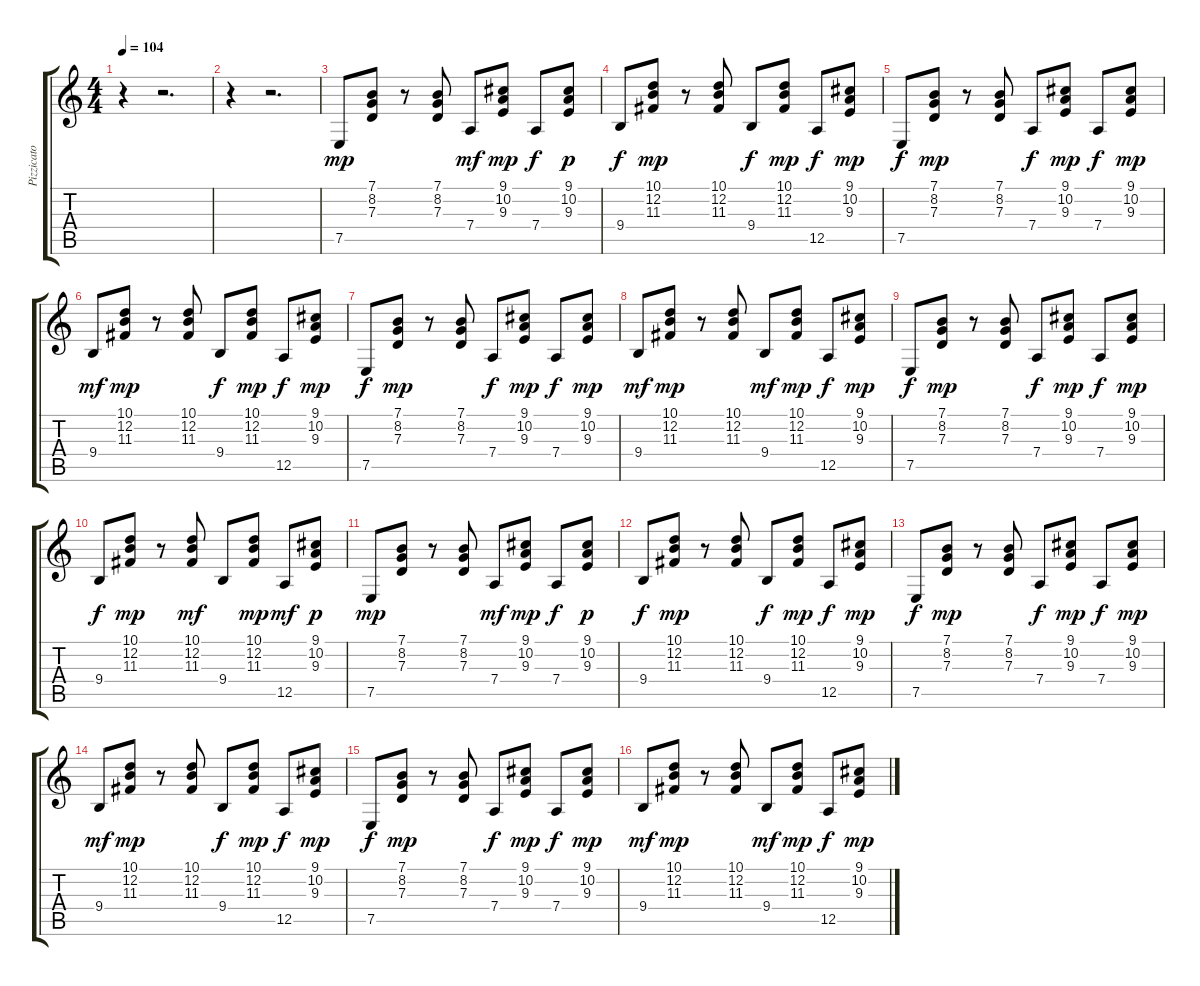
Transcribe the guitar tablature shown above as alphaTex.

\track ("Pizzicato Strings" "Pizzicato ") {instrument pizzicatostrings}
\staff {score tabs}
\tuning (E4 B3 G3 D3 A2 E2) {hide}
\ts (4 4)
\tempo 104
\clef g2
\ks c
r.4{dy mp instrument pizzicatostrings} r.2{d} |
r.4 r.2{d} |
7.5.8 (7.1 8.2 7.3).8 r.8 (7.1 8.2 7.3).8 7.4.8{dy mf} (9.1 10.2 9.3).8{dy mp} 7.4.8{dy f} (9.1 10.2 9.3).8{dy p} |
9.4.8{dy f} (10.1 12.2 11.3).8{dy mp} r.8 (10.1 12.2 11.3).8 9.4.8{dy f} (10.1 12.2 11.3).8{dy mp} 12.5.8{dy f} (9.1 10.2 9.3).8{dy mp} |
7.5.8{dy f} (7.1 8.2 7.3).8{dy mp} r.8 (7.1 8.2 7.3).8 7.4.8{dy f} (9.1 10.2 9.3).8{dy mp} 7.4.8{dy f} (9.1 10.2 9.3).8{dy mp} |
9.4.8{dy mf} (10.1 12.2 11.3).8{dy mp} r.8 (10.1 12.2 11.3).8 9.4.8{dy f} (10.1 12.2 11.3).8{dy mp} 12.5.8{dy f} (9.1 10.2 9.3).8{dy mp} |
7.5.8{dy f} (7.1 8.2 7.3).8{dy mp} r.8 (7.1 8.2 7.3).8 7.4.8{dy f} (9.1 10.2 9.3).8{dy mp} 7.4.8{dy f} (9.1 10.2 9.3).8{dy mp} |
9.4.8{dy mf} (10.1 12.2 11.3).8{dy mp} r.8 (10.1 12.2 11.3).8 9.4.8{dy mf} (10.1 12.2 11.3).8{dy mp} 12.5.8{dy f} (9.1 10.2 9.3).8{dy mp} |
7.5.8{dy f} (7.1 8.2 7.3).8{dy mp} r.8 (7.1 8.2 7.3).8 7.4.8{dy f} (9.1 10.2 9.3).8{dy mp} 7.4.8{dy f} (9.1 10.2 9.3).8{dy mp} |
9.4.8{dy f} (10.1 12.2 11.3).8{dy mp} r.8 (10.1 12.2 11.3).8{dy mf} 9.4.8 (10.1 12.2 11.3).8{dy mp} 12.5.8{dy mf} (9.1 10.2 9.3).8{dy p} |
7.5.8{dy mp} (7.1 8.2 7.3).8 r.8 (7.1 8.2 7.3).8 7.4.8{dy mf} (9.1 10.2 9.3).8{dy mp} 7.4.8{dy f} (9.1 10.2 9.3).8{dy p} |
9.4.8{dy f} (10.1 12.2 11.3).8{dy mp} r.8 (10.1 12.2 11.3).8 9.4.8{dy f} (10.1 12.2 11.3).8{dy mp} 12.5.8{dy f} (9.1 10.2 9.3).8{dy mp} |
7.5.8{dy f} (7.1 8.2 7.3).8{dy mp} r.8 (7.1 8.2 7.3).8 7.4.8{dy f} (9.1 10.2 9.3).8{dy mp} 7.4.8{dy f} (9.1 10.2 9.3).8{dy mp} |
9.4.8{dy mf} (10.1 12.2 11.3).8{dy mp} r.8 (10.1 12.2 11.3).8 9.4.8{dy f} (10.1 12.2 11.3).8{dy mp} 12.5.8{dy f} (9.1 10.2 9.3).8{dy mp} |
7.5.8{dy f} (7.1 8.2 7.3).8{dy mp} r.8 (7.1 8.2 7.3).8 7.4.8{dy f} (9.1 10.2 9.3).8{dy mp} 7.4.8{dy f} (9.1 10.2 9.3).8{dy mp} |
9.4.8{dy mf} (10.1 12.2 11.3).8{dy mp} r.8 (10.1 12.2 11.3).8 9.4.8{dy mf} (10.1 12.2 11.3).8{dy mp} 12.5.8{dy f} (9.1 10.2 9.3).8{dy mp}
